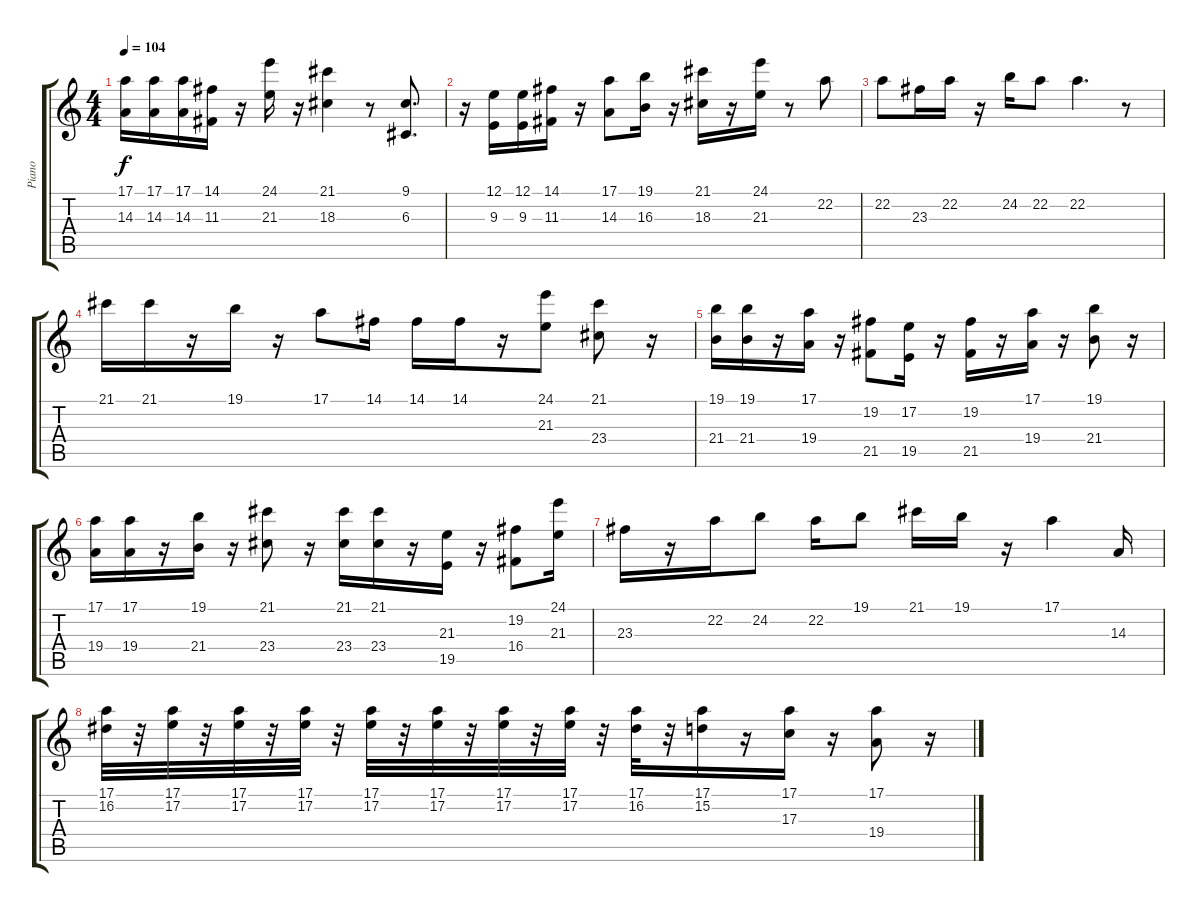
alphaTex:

\track ("Piano" "Piano") {instrument brightacousticpiano}
\staff {score tabs}
\tuning (E4 B3 G3 D3 A2 E2) {hide}
\ts (4 4)
\tempo 104
\clef g2
\ks c
(17.1 14.3).16{dy f} (17.1 14.3).16 (17.1 14.3).16 (14.1 11.3).16 r.16 (24.1 21.3).16 r.16 (21.1 18.3).4 r.8 (9.1 6.3).8{d} |
r.16 (12.1 9.3).16 (12.1 9.3).16 (14.1 11.3).16 r.16 (17.1 14.3).8 (19.1 16.3).16 r.16 (21.1 18.3).16 r.16 (24.1 21.3).16 r.8 22.2.8 |
22.2.8 23.3.16 22.2.16 r.16 24.2.16 22.2.8 22.2.4{d} r.8 |
21.1.16 21.1.16 r.16 19.1.16 r.16 17.1.8 14.1.16 14.1.16 14.1.16 r.16 (24.1 21.3).8 (21.1 23.4).8 r.16 |
(19.1 21.4).16 (19.1 21.4).16 r.16 (17.1 19.4).16 r.16 (19.2 21.5).8 (17.2 19.5).16 r.16 (19.2 21.5).16 r.16 (17.1 19.4).16 r.16 (19.1 21.4).8 r.16 |
(17.1 19.4).16 (17.1 19.4).16 r.16 (19.1 21.4).16 r.16 (21.1 23.4).8 r.16 (21.1 23.4).16 (21.1 23.4).16 r.16 (21.3 19.5).16 r.16 (19.2 16.4).8 (24.1 21.3).16 |
23.3.16 r.16 22.2.16 24.2.8 22.2.16 19.1.8 21.1.16 19.1.16 r.16 17.1.4 14.3.16 |
(17.1 16.2).32 r.32 (17.1 17.2).32 r.32 (17.1 17.2).32 r.32 (17.1 17.2).32 r.32 (17.1 17.2).32 r.32 (17.1 17.2).32 r.32 (17.1 17.2).32 r.32 (17.1 17.2).32 r.32 (17.1 16.2).32 r.32 (17.1 15.2).16 r.16 (17.1 17.3).16 r.16 (17.1 19.4).8 r.16
